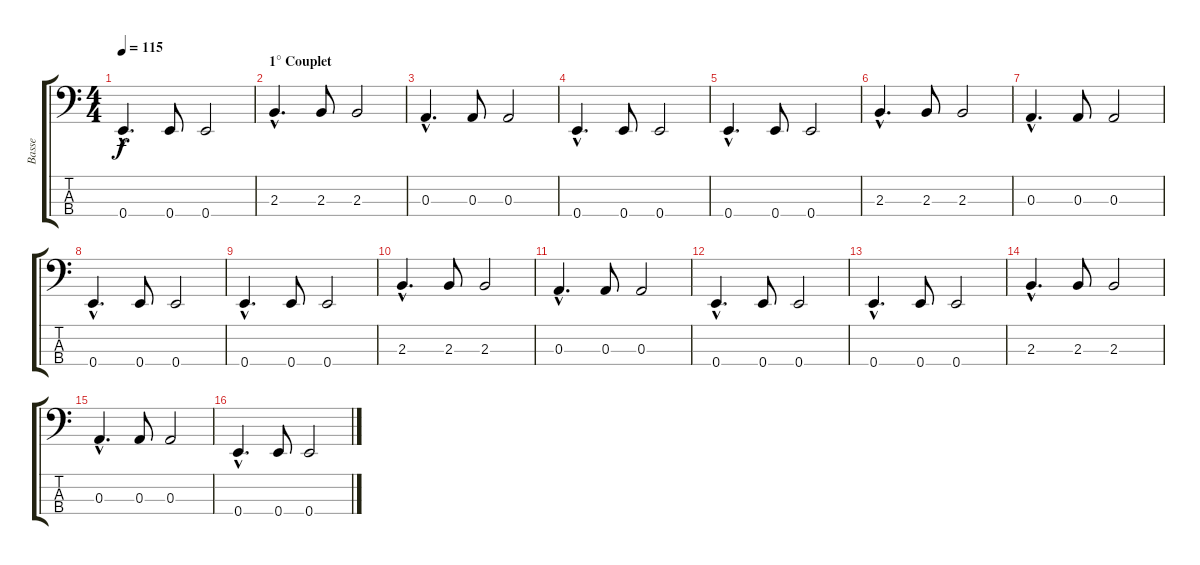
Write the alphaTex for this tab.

\track ("Basse" "Basse") {instrument electricbassfinger}
\staff {score tabs}
\tuning (G2 D2 A1 E1) {hide}
\ts (4 4)
\tempo 115
\clef f4
\ks c
0.4{hac}.4{d dy f} 0.4.8 0.4.2 |
\section ("" "1° Couplet")
2.3{hac}.4{d} 2.3.8 2.3.2 |
0.3{hac}.4{d} 0.3.8 0.3.2 |
0.4{hac}.4{d} 0.4.8 0.4.2 |
0.4{hac}.4{d} 0.4.8 0.4.2 |
2.3{hac}.4{d} 2.3.8 2.3.2 |
0.3{hac}.4{d} 0.3.8 0.3.2 |
0.4{hac}.4{d} 0.4.8 0.4.2 |
0.4{hac}.4{d} 0.4.8 0.4.2 |
2.3{hac}.4{d} 2.3.8 2.3.2 |
0.3{hac}.4{d} 0.3.8 0.3.2 |
0.4{hac}.4{d} 0.4.8 0.4.2 |
0.4{hac}.4{d} 0.4.8 0.4.2 |
2.3{hac}.4{d} 2.3.8 2.3.2 |
0.3{hac}.4{d} 0.3.8 0.3.2 |
0.4{hac}.4{d} 0.4.8 0.4.2
